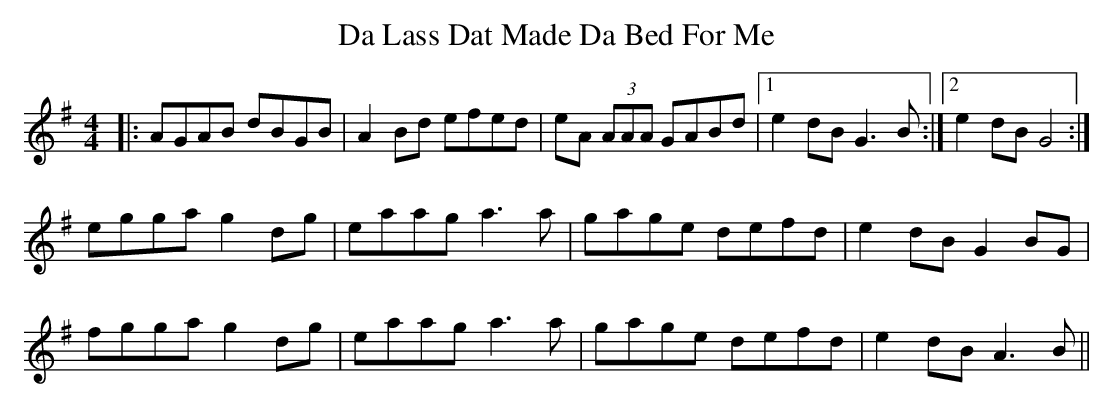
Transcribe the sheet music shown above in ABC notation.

X:1
T: Da Lass Dat Made Da Bed For Me
M: 4/4
L: 1/8
K: Ador
|:AGAB dBGB|A2Bd efed|eA (3AAA GABd|1 e2dB G3B:|2 e2dB G4:|
egga g2dg|eaag a3a|gage defd|e2dB G2BG|
fgga g2dg|eaag a3a|gage defd|e2dB A3B||
